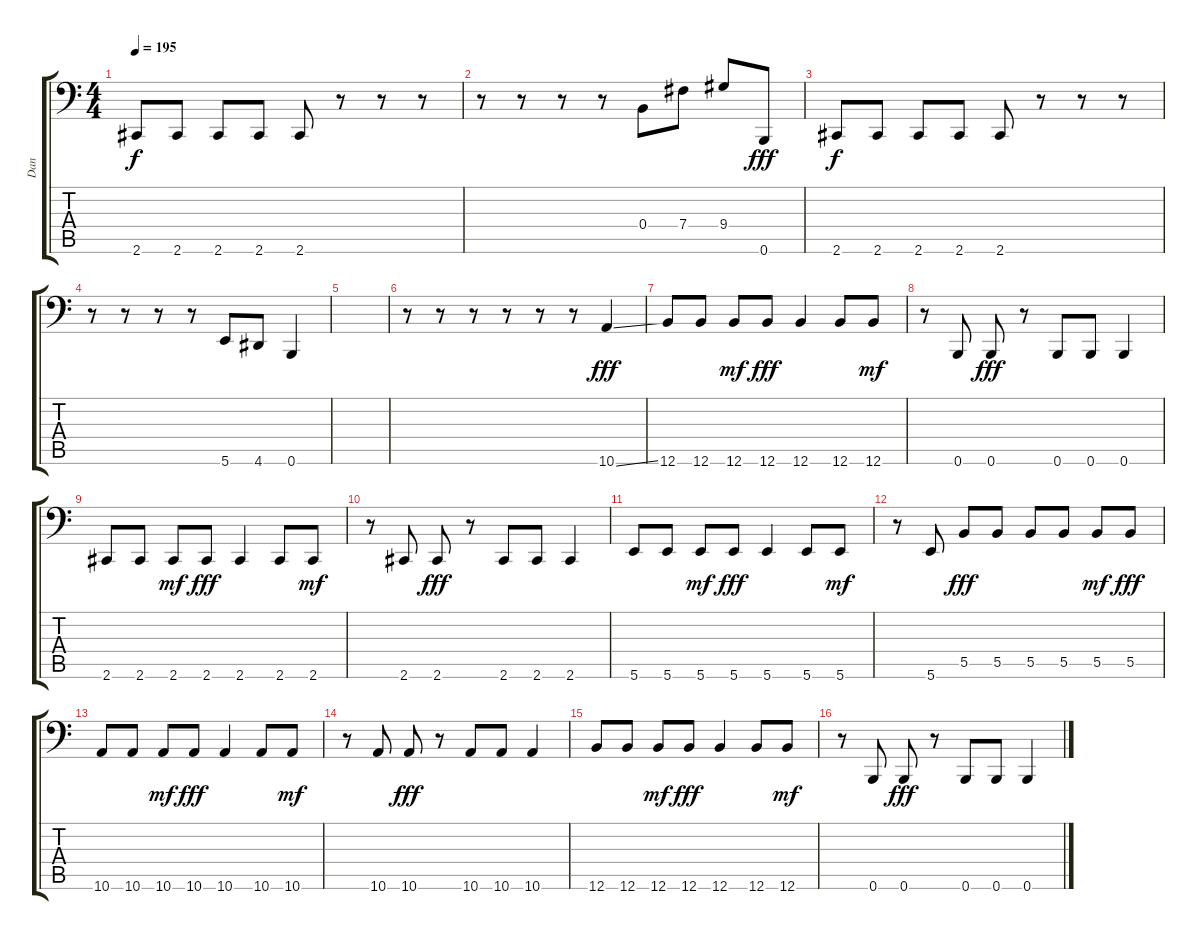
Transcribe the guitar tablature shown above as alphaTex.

\track ("Dan" "Dan") {instrument electricbassfinger}
\staff {score tabs}
\tuning (Db3 Ab2 E2 B1 Gb1 B0) {hide}
\ts (4 4)
\tempo 195
\clef f4
\ks c
2.6.8{dy f} 2.6.8 2.6.8 2.6.8 2.6.8 r.8 r.8 r.8 |
r.8 r.8 r.8 r.8 0.4.8 7.4.8 9.4.8 0.6.8{dy fff} |
2.6.8{dy f} 2.6.8 2.6.8 2.6.8 2.6.8 r.8 r.8 r.8 |
r.8 r.8 r.8 r.8 5.6.8 4.6.8 0.6.4 |
|
r.8 r.8 r.8 r.8 r.8 r.8 10.6{ss}.4{dy fff} |
12.6.8 12.6.8 12.6.8{dy mf} 12.6.8{dy fff} 12.6.4 12.6.8 12.6.8{dy mf} |
r.8 0.6.8 0.6.8{dy fff} r.8 0.6.8 0.6.8 0.6.4 |
2.6.8 2.6.8 2.6.8{dy mf} 2.6.8{dy fff} 2.6.4 2.6.8 2.6.8{dy mf} |
r.8 2.6.8 2.6.8{dy fff} r.8 2.6.8 2.6.8 2.6.4 |
5.6.8 5.6.8 5.6.8{dy mf} 5.6.8{dy fff} 5.6.4 5.6.8 5.6.8{dy mf} |
r.8 5.6.8 5.5.8{dy fff} 5.5.8 5.5.8 5.5.8 5.5.8{dy mf} 5.5.8{dy fff} |
10.6.8 10.6.8 10.6.8{dy mf} 10.6.8{dy fff} 10.6.4 10.6.8 10.6.8{dy mf} |
r.8 10.6.8 10.6.8{dy fff} r.8 10.6.8 10.6.8 10.6.4 |
12.6.8 12.6.8 12.6.8{dy mf} 12.6.8{dy fff} 12.6.4 12.6.8 12.6.8{dy mf} |
r.8 0.6.8 0.6.8{dy fff} r.8 0.6.8 0.6.8 0.6.4
